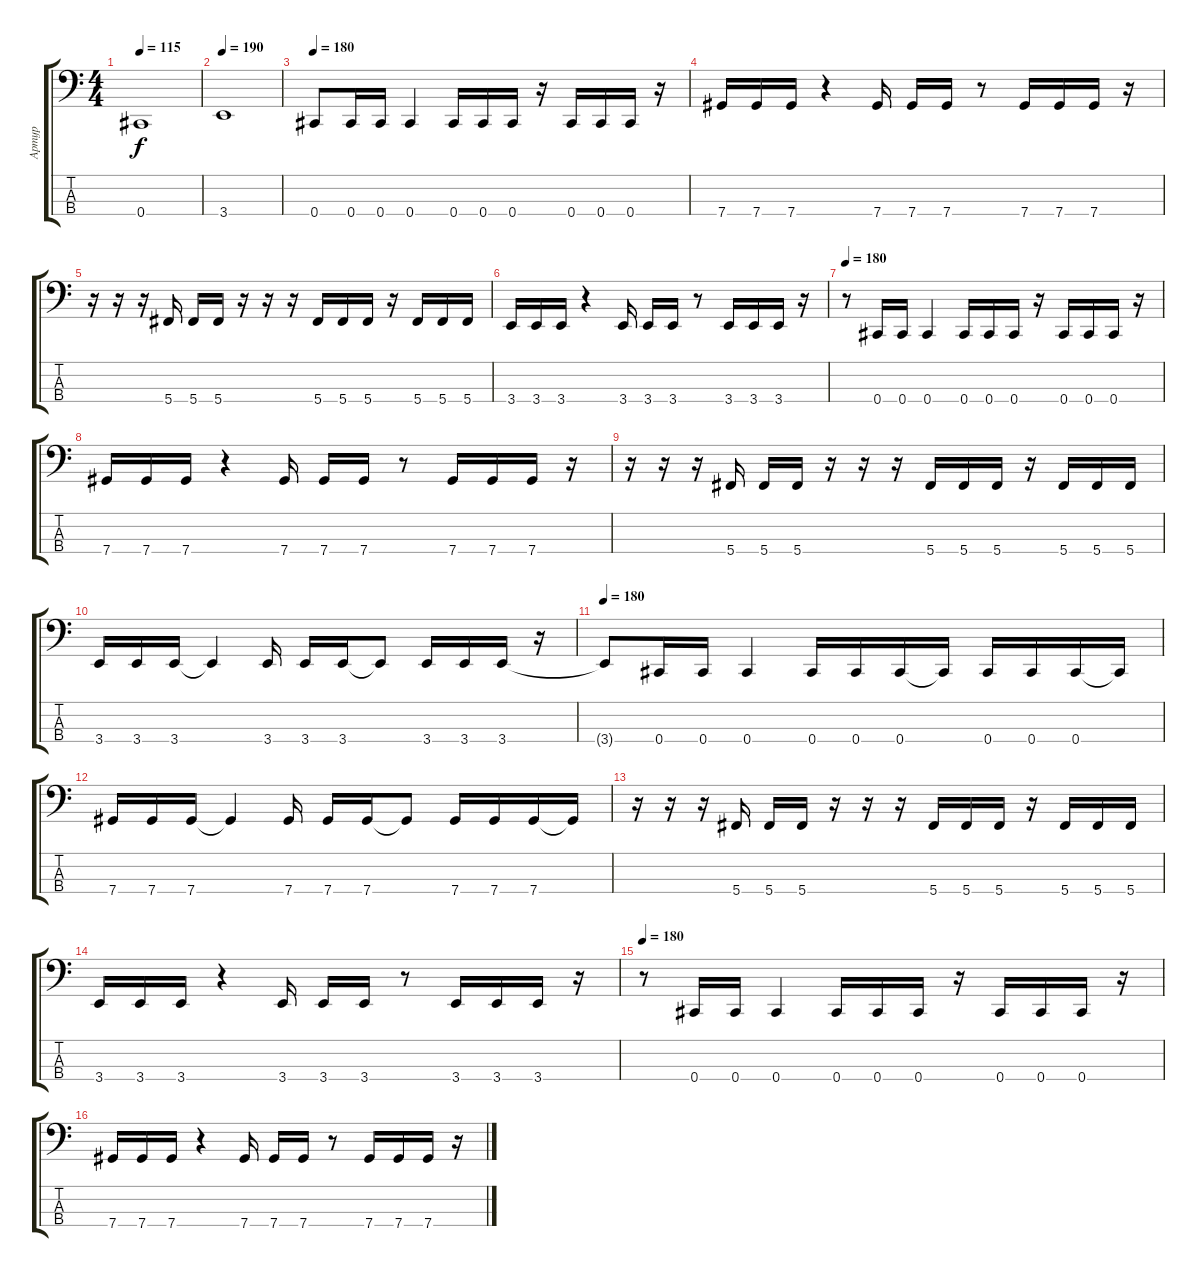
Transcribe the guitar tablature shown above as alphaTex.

\track ("Артур" "Артур") {instrument slapbass1}
\staff {score tabs}
\tuning (Gb2 Db2 Ab1 Db1) {hide}
\ts (4 4)
\tempo 115
\clef f4
\ks c
0.4.1{dy f} |
\tempo 190
3.4.1 |
\tempo 180
0.4.8 0.4.16 0.4.16 0.4.4 0.4.16 0.4.16 0.4.16 r.16 0.4.16 0.4.16 0.4.16 r.16 |
7.4.16 7.4.16 7.4.16 r.4 7.4.16 7.4.16 7.4.16 r.8 7.4.16 7.4.16 7.4.16 r.16 |
r.16 r.16 r.16 5.4.16 5.4.16 5.4.16 r.16 r.16 r.16 5.4.16 5.4.16 5.4.16 r.16 5.4.16 5.4.16 5.4.16 |
3.4.16 3.4.16 3.4.16 r.4 3.4.16 3.4.16 3.4.16 r.8 3.4.16 3.4.16 3.4.16 r.16 |
\tempo 180
r.8 0.4.16 0.4.16 0.4.4 0.4.16 0.4.16 0.4.16 r.16 0.4.16 0.4.16 0.4.16 r.16 |
7.4.16 7.4.16 7.4.16 r.4 7.4.16 7.4.16 7.4.16 r.8 7.4.16 7.4.16 7.4.16 r.16 |
r.16 r.16 r.16 5.4.16 5.4.16 5.4.16 r.16 r.16 r.16 5.4.16 5.4.16 5.4.16 r.16 5.4.16 5.4.16 5.4.16 |
3.4.16 3.4.16 3.4.16 3.4{t}.4 3.4.16 3.4.16 3.4.16 3.4{t}.8 3.4.16 3.4.16 3.4.16 r.16 |
\tempo 180
3.4{t}.8 0.4.16 0.4.16 0.4.4 0.4.16 0.4.16 0.4.16 0.4{t}.16 0.4.16 0.4.16 0.4.16 0.4{t}.16 |
7.4.16 7.4.16 7.4.16 7.4{t}.4 7.4.16 7.4.16 7.4.16 7.4{t}.8 7.4.16 7.4.16 7.4.16 7.4{t}.16 |
r.16 r.16 r.16 5.4.16 5.4.16 5.4.16 r.16 r.16 r.16 5.4.16 5.4.16 5.4.16 r.16 5.4.16 5.4.16 5.4.16 |
3.4.16 3.4.16 3.4.16 r.4 3.4.16 3.4.16 3.4.16 r.8 3.4.16 3.4.16 3.4.16 r.16 |
\tempo 180
r.8 0.4.16 0.4.16 0.4.4 0.4.16 0.4.16 0.4.16 r.16 0.4.16 0.4.16 0.4.16 r.16 |
7.4.16 7.4.16 7.4.16 r.4 7.4.16 7.4.16 7.4.16 r.8 7.4.16 7.4.16 7.4.16 r.16
